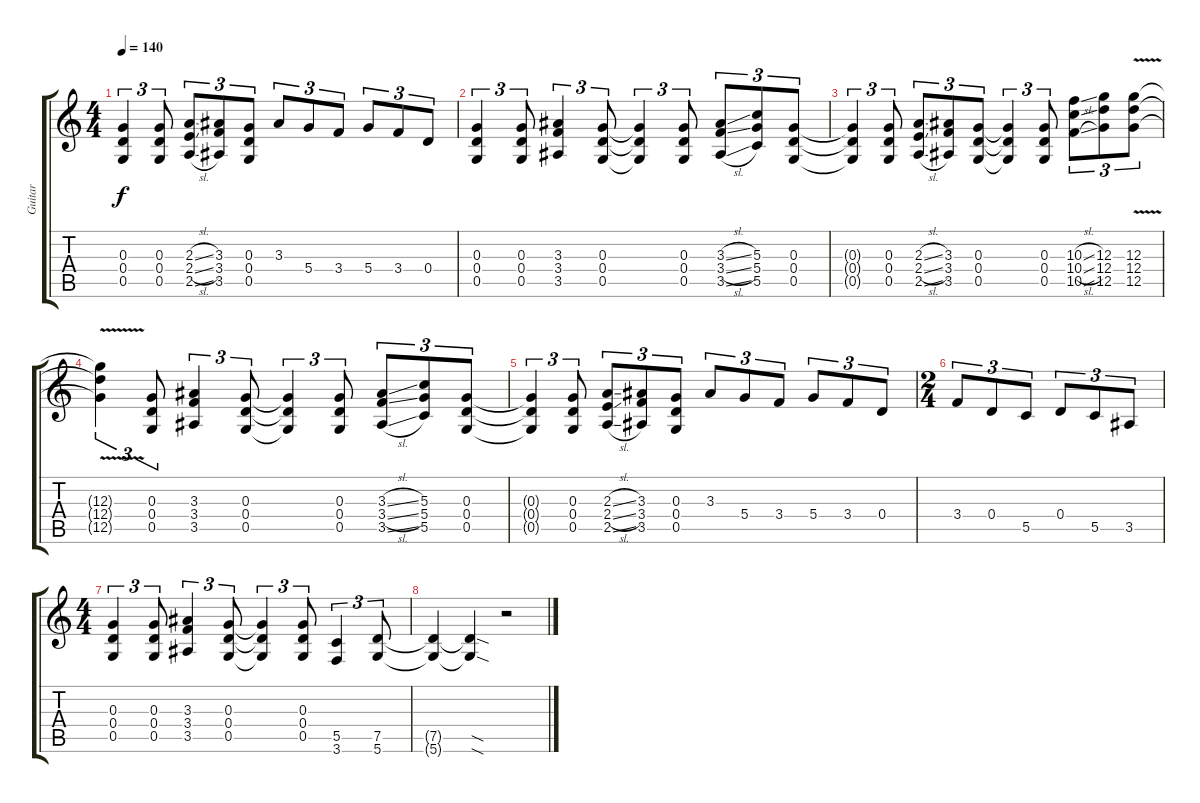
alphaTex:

\track ("Guitar" "Guitar") {instrument distortionguitar}
\staff {score tabs}
\tuning (E4 B3 G3 D3 G2 D2) {hide}
\ts (4 4)
\tempo 140
\clef g2
\ks c
(0.3{t} 0.4{t} 0.5{t}).4{tu (3 2) dy f} (0.3 0.4 0.5).8{tu (3 2)} (2.3{sl} 2.4{sl} 2.5{sl}).8{tu (3 2)} (3.3 3.4 3.5).8{tu (3 2)} (0.3 0.4 0.5).8{tu (3 2)} 3.3.8{tu (3 2)} 5.4.8{tu (3 2)} 3.4.8{tu (3 2)} 5.4.8{tu (3 2)} 3.4.8{tu (3 2)} 0.4.8{tu (3 2)} |
(0.3 0.4 0.5).4{tu (3 2) instrument distortionguitar} (0.3 0.4 0.5).8{tu (3 2)} (3.3 3.4 3.5).4{tu (3 2)} (0.3 0.4 0.5).8{tu (3 2)} (0.3{t} 0.4{t} 0.5{t}).4{tu (3 2)} (0.3 0.4 0.5).8{tu (3 2)} (3.3{sl} 3.4{sl} 3.5{sl}).8{tu (3 2)} (5.3 5.4 5.5).8{tu (3 2)} (0.3 0.4 0.5).8{tu (3 2)} |
(0.3{t} 0.4{t} 0.5{t}).4{tu (3 2)} (0.3 0.4 0.5).8{tu (3 2)} (2.3{sl} 2.4{sl} 2.5{sl}).8{tu (3 2)} (3.3 3.4 3.5).8{tu (3 2)} (0.3 0.4 0.5).8{tu (3 2)} (0.3{t} 0.4{t} 0.5{t}).4{tu (3 2)} (0.3 0.4 0.5).8{tu (3 2)} (10.3{sl} 10.4{sl} 10.5{sl}).8{tu (3 2)} (12.3 12.4 12.5).8{tu (3 2)} (12.3{v} 12.4{v} 12.5{v}).8{tu (3 2)} |
(12.3{t} 12.4{t} 12.5{t}).4{tu (3 2)} (0.3 0.4 0.5).8{tu (3 2)} (3.3 3.4 3.5).4{tu (3 2)} (0.3 0.4 0.5).8{tu (3 2)} (0.3{t} 0.4{t} 0.5{t}).4{tu (3 2)} (0.3 0.4 0.5).8{tu (3 2)} (3.3{sl} 3.4{sl} 3.5{sl}).8{tu (3 2)} (5.3 5.4 5.5).8{tu (3 2)} (0.3 0.4 0.5).8{tu (3 2)} |
(0.3{t} 0.4{t} 0.5{t}).4{tu (3 2)} (0.3 0.4 0.5).8{tu (3 2)} (2.3{sl} 2.4{sl} 2.5{sl}).8{tu (3 2)} (3.3 3.4 3.5).8{tu (3 2)} (0.3 0.4 0.5).8{tu (3 2)} 3.3.8{tu (3 2)} 5.4.8{tu (3 2)} 3.4.8{tu (3 2)} 5.4.8{tu (3 2)} 3.4.8{tu (3 2)} 0.4.8{tu (3 2)} |
\ts (2 4)
3.4.8{tu (3 2)} 0.4.8{tu (3 2)} 5.5.8{tu (3 2)} 0.4.8{tu (3 2)} 5.5.8{tu (3 2)} 3.5.8{tu (3 2)} |
\ts (4 4)
(0.3 0.4 0.5).4{tu (3 2)} (0.3 0.4 0.5).8{tu (3 2)} (3.3 3.4 3.5).4{tu (3 2)} (0.3 0.4 0.5).8{tu (3 2)} (0.3{t} 0.4{t} 0.5{t}).4{tu (3 2)} (0.3 0.4 0.5).8{tu (3 2)} (5.5 3.6).4{tu (3 2)} (7.5 5.6).8{tu (3 2)} |
(7.5{t} 5.6{t}).4 (7.5{sod t} 5.6{sod t}).4 r.2
